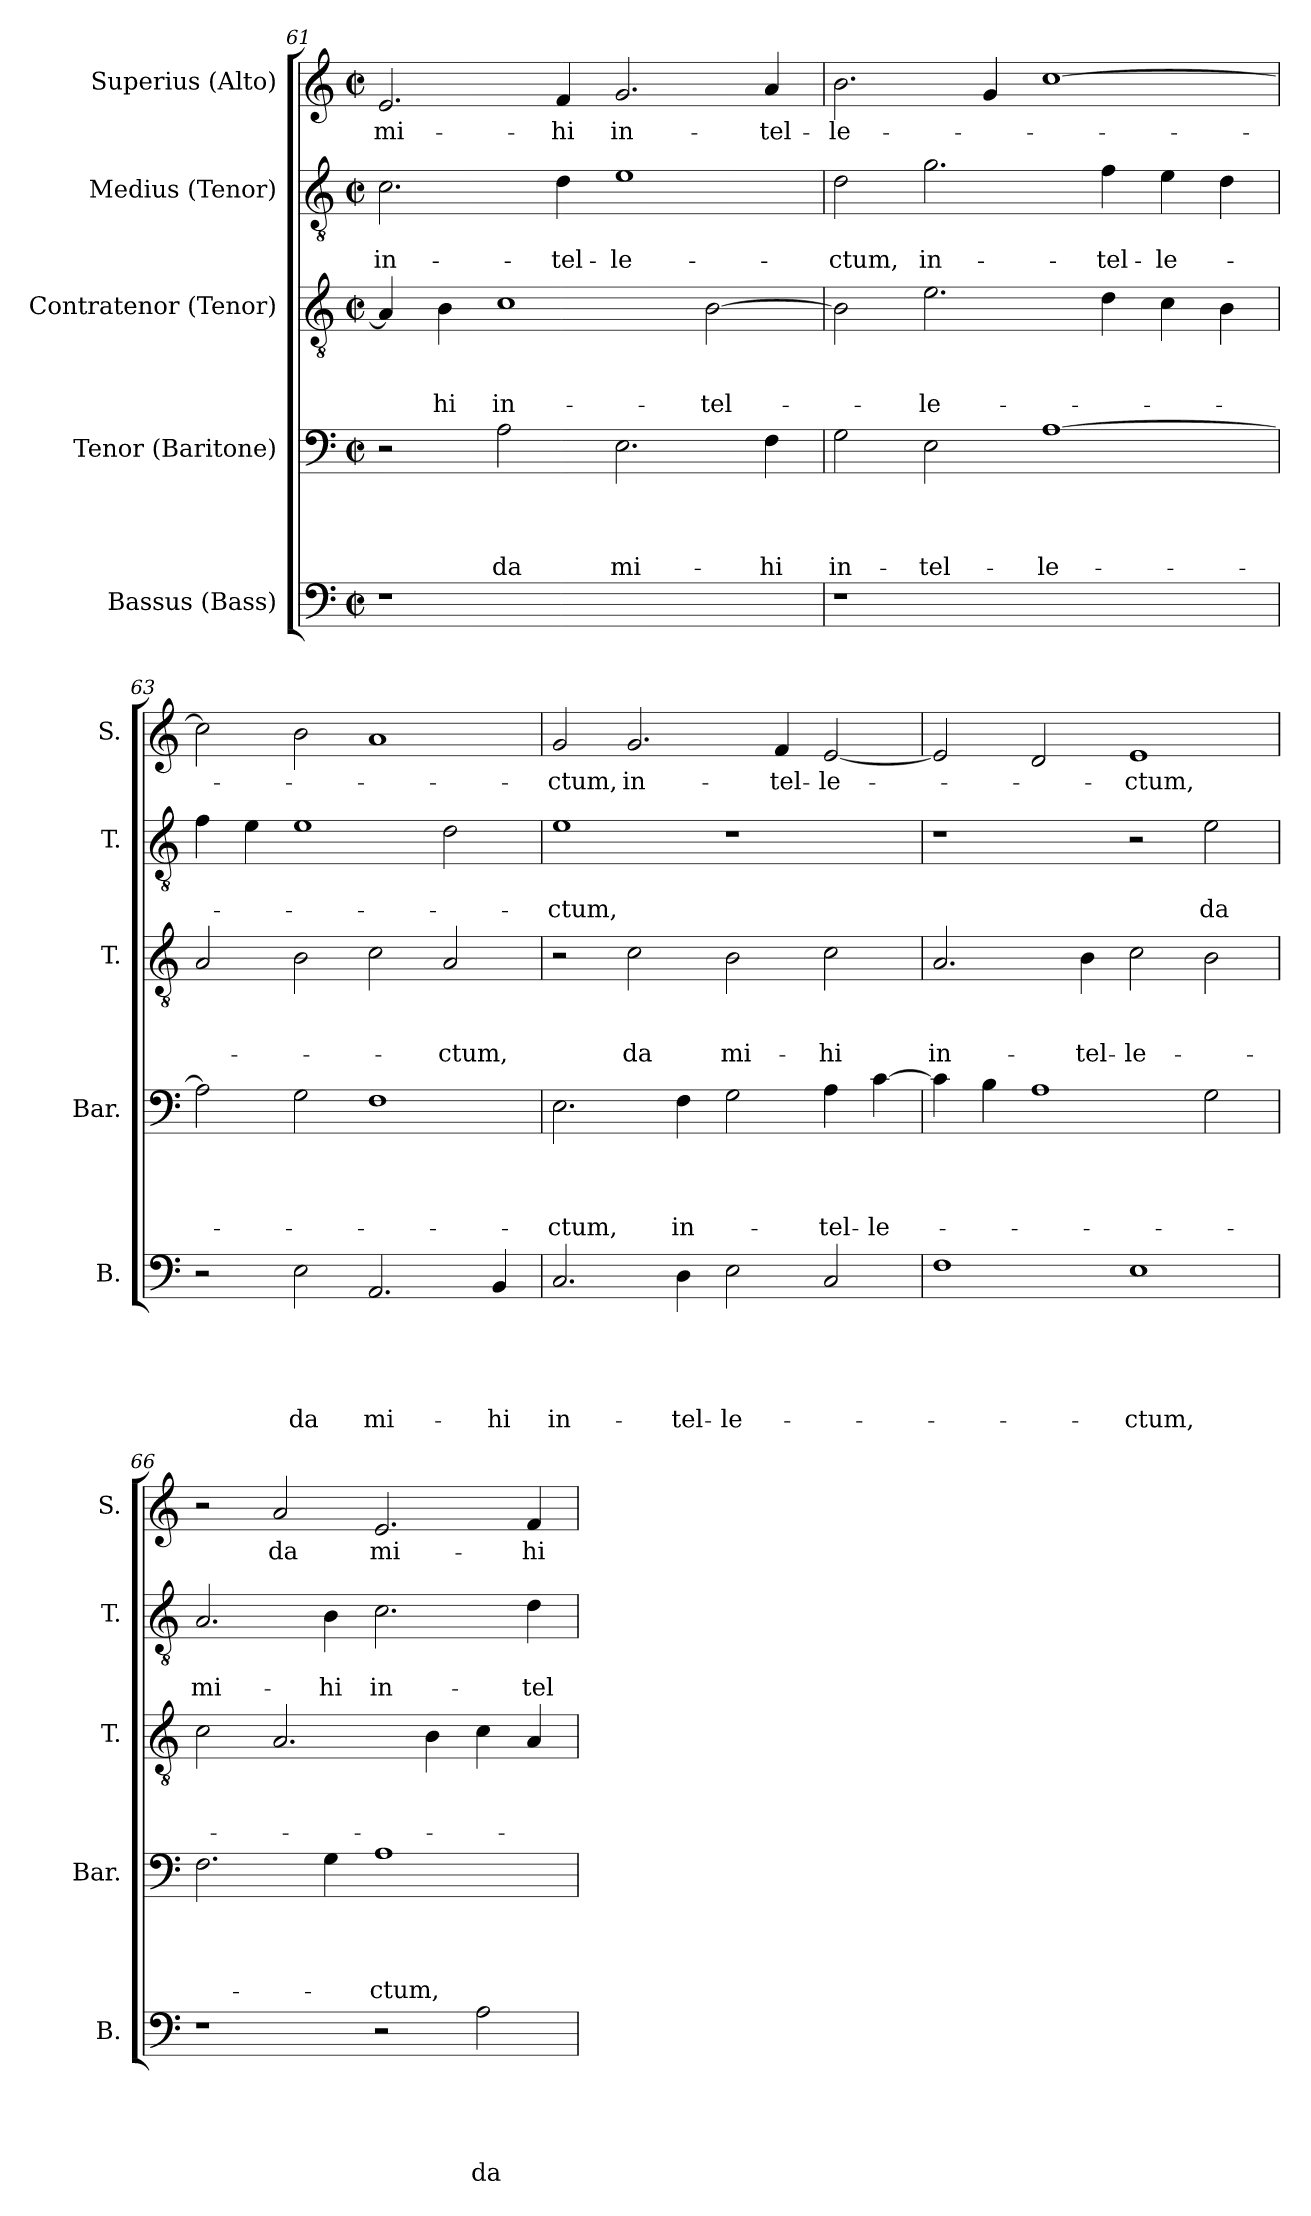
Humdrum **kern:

**kern	**text	**text	**text	**text	**text	**kern	**text	**text	**text	**text	**kern	**text	**text	**text	**kern	**text	**text	**kern	**text
*part5	*part5	*part5	*part5	*part5	*part5	*part4	*part4	*part4	*part4	*part4	*part3	*part3	*part3	*part3	*part2	*part2	*part2	*part1	*part1
*staff5	*staff5	*staff5	*staff5	*staff5	*staff5	*staff4	*staff4	*staff4	*staff4	*staff4	*staff3	*staff3	*staff3	*staff3	*staff2	*staff2	*staff2	*staff1	*staff1
*I"Bassus (Bass)	*	*	*	*	*	*I"Tenor (Baritone)	*	*	*	*	*I"Contratenor (Tenor)	*	*	*	*I"Medius (Tenor)	*	*	*I"Superius (Alto)	*
*I'B.	*	*	*	*	*	*I'Bar.	*	*	*	*	*I'T.	*	*	*	*I'T.	*	*	*I'S.	*
!!LO:PB:g=z
*clefF4	*	*	*	*	*	*clefF4	*	*	*	*	*clefGv2	*	*	*	*clefGv2	*	*	*clefG2	*
*k[]	*	*	*	*	*	*k[]	*	*	*	*	*k[]	*	*	*	*k[]	*	*	*k[]	*
*C:	*	*	*	*	*	*C:	*	*	*	*	*C:	*	*	*	*C:	*	*	*C:	*
*M2/2	*	*	*	*	*	*M2/2	*	*	*	*	*M2/2	*	*	*	*M2/2	*	*	*M2/2	*
*met(c|)	*	*	*	*	*	*met(c|)	*	*	*	*	*met(c|)	*	*	*	*met(c|)	*	*	*met(c|)	*
=61	=61	=61	=61	=61	=61	=61	=61	=61	=61	=61	=61	=61	=61	=61	=61	=61	=61	=61	=61
!LO:N:vis=1	!	!	!	!	!	!	!	!	!	!	!	!	!	!	!	!	!LO:LY:b	!	!LO:LY:b
1r	.	.	.	.	.	2r	.	.	.	.	4A/]	.	.	.	2.c\	.	in-	2.e/	mi-
!	!	!	!	!	!	!	!	!	!	!	!	!	!	!LO:LY:b	!	!	!	!	!
.	.	.	.	.	.	.	.	.	.	.	4B\	.	.	-hi	.	.	.	.	.
!	!	!	!	!	!	!	!	!	!	!LO:LY:b	!	!	!	!LO:LY:b	!	!	!	!	!
.	.	.	.	.	.	2A\	.	.	.	da	1c	.	.	in-	.	.	.	.	.
!	!	!	!	!	!	!	!	!	!	!	!	!	!	!	!	!	!LO:LY:b	!	!LO:LY:b
.	.	.	.	.	.	.	.	.	.	.	.	.	.	.	4d\	.	-tel-	4f/	-hi
!	!	!	!	!	!	!	!	!	!	!LO:LY:b	!	!	!	!	!	!	!LO:LY:b	!	!LO:LY:b
1ryy	.	.	.	.	.	2.E\	.	.	.	mi-	.	.	.	.	1e	.	-le-	2.g/	in-
!	!	!	!	!	!	!	!	!	!	!	!	!	!	!LO:LY:b	!	!	!	!	!
.	.	.	.	.	.	.	.	.	.	.	[>2B\	.	.	-tel-	.	.	.	.	.
!	!	!	!	!	!	!	!	!	!	!LO:LY:b	!	!	!	!	!	!	!	!	!LO:LY:b
.	.	.	.	.	.	4F\	.	.	.	-hi	.	.	.	.	.	.	.	4a/	-tel-
=62	=62	=62	=62	=62	=62	=62	=62	=62	=62	=62	=62	=62	=62	=62	=62	=62	=62	=62	=62
!LO:N:vis=1	!	!	!	!	!	!	!	!	!	!LO:LY:b	!	!	!	!	!	!	!LO:LY:b	!	!LO:LY:b
1r	.	.	.	.	.	2G\	.	.	.	in-	2B\]	.	.	.	2d\	.	-ctum,	2.b\	-le-
!	!	!	!	!	!	!	!	!	!	!LO:LY:b	!	!	!	!LO:LY:b	!	!	!LO:LY:b	!	!
.	.	.	.	.	.	2E\	.	.	.	-tel-	2.e\	.	.	-le-	2.g\	.	in-	.	.
.	.	.	.	.	.	.	.	.	.	.	.	.	.	.	.	.	.	4g/	.
!	!	!	!	!	!	!	!	!	!	!LO:LY:b	!	!	!	!	!	!	!	!	!
1ryy	.	.	.	.	.	[>1A	.	.	.	-le-	.	.	.	.	.	.	.	[>1cc	.
!	!	!	!	!	!	!	!	!	!	!	!	!	!	!	!	!	!LO:LY:b	!	!
.	.	.	.	.	.	.	.	.	.	.	4d\	.	.	.	4f\	.	-tel-	.	.
!	!	!	!	!	!	!	!	!	!	!	!	!	!	!	!	!	!LO:LY:b	!	!
.	.	.	.	.	.	.	.	.	.	.	4c\	.	.	.	4e\	.	-le-	.	.
.	.	.	.	.	.	.	.	.	.	.	4B\	.	.	.	4d\	.	.	.	.
=63	=63	=63	=63	=63	=63	=63	=63	=63	=63	=63	=63	=63	=63	=63	=63	=63	=63	=63	=63
2r	.	.	.	.	.	2A\]	.	.	.	.	2A/	.	.	.	4f\	.	.	2cc\]	.
.	.	.	.	.	.	.	.	.	.	.	.	.	.	.	4e\	.	.	.	.
!	!	!	!	!	!LO:LY:b	!	!	!	!	!	!	!	!	!	!	!	!	!	!
2E\	.	.	.	.	da	2G\	.	.	.	.	2B\	.	.	.	1e	.	.	2b\	.
!	!	!	!	!	!LO:LY:b	!	!	!	!	!	!	!	!	!	!	!	!	!	!
2.AA/	.	.	.	.	mi-	1F	.	.	.	.	2c\	.	.	.	.	.	.	1a	.
!	!	!	!	!	!	!	!	!	!	!	!	!	!	!LO:LY:b	!	!	!	!	!
.	.	.	.	.	.	.	.	.	.	.	2A/	.	.	-ctum,	2d\	.	.	.	.
!	!	!	!	!	!LO:LY:b	!	!	!	!	!	!	!	!	!	!	!	!	!	!
4BB/	.	.	.	.	-hi	.	.	.	.	.	.	.	.	.	.	.	.	.	.
=64	=64	=64	=64	=64	=64	=64	=64	=64	=64	=64	=64	=64	=64	=64	=64	=64	=64	=64	=64
!	!	!	!	!	!LO:LY:b	!	!	!	!	!LO:LY:b	!	!	!	!	!	!	!LO:LY:b	!	!LO:LY:b
2.C/	.	.	.	.	in-	2.E\	.	.	.	-ctum,	2r	.	.	.	1e	.	-ctum,	2g/	-ctum,
!	!	!	!	!	!	!	!	!	!	!	!	!	!	!LO:LY:b	!	!	!	!	!LO:LY:b
.	.	.	.	.	.	.	.	.	.	.	2c\	.	.	da	.	.	.	2.g/	in-
!	!	!	!	!	!LO:LY:b	!	!	!	!	!LO:LY:b	!	!	!	!	!	!	!	!	!
4D\	.	.	.	.	-tel-	4F\	.	.	.	in-	.	.	.	.	.	.	.	.	.
!	!	!	!	!	!LO:LY:b	!	!	!	!	!	!	!	!	!LO:LY:b	!	!	!	!	!
2E\	.	.	.	.	-le-	2G\	.	.	.	.	2B\	.	.	mi-	1r	.	.	.	.
!	!	!	!	!	!	!	!	!	!	!	!	!	!	!	!	!	!	!	!LO:LY:b
.	.	.	.	.	.	.	.	.	.	.	.	.	.	.	.	.	.	4f/	-tel-
!	!	!	!	!	!	!	!	!	!	!LO:LY:b	!	!	!	!LO:LY:b	!	!	!	!	!LO:LY:b
2C/	.	.	.	.	.	4A\	.	.	.	-tel-	2c\	.	.	-hi	.	.	.	[<2e/	-le-
!	!	!	!	!	!	!	!	!	!	!LO:LY:b	!	!	!	!	!	!	!	!	!
.	.	.	.	.	.	[<4c\	.	.	.	-le-	.	.	.	.	.	.	.	.	.
!!LO:LB:g=z
=65	=65	=65	=65	=65	=65	=65	=65	=65	=65	=65	=65	=65	=65	=65	=65	=65	=65	=65	=65
!	!	!	!	!	!	!	!	!	!	!	!	!	!	!LO:LY:b	!	!	!	!	!
1F	.	.	.	.	.	4c\]	.	.	.	.	2.A/	.	.	in-	1r	.	.	2e/]	.
.	.	.	.	.	.	4B\	.	.	.	.	.	.	.	.	.	.	.	.	.
.	.	.	.	.	.	1A	.	.	.	.	.	.	.	.	.	.	.	2d/	.
!	!	!	!	!	!	!	!	!	!	!	!	!	!	!LO:LY:b	!	!	!	!	!
.	.	.	.	.	.	.	.	.	.	.	4B\	.	.	-tel-	.	.	.	.	.
!	!	!	!	!	!LO:LY:b	!	!	!	!	!	!	!	!	!LO:LY:b	!	!	!	!	!LO:LY:b
1E	.	.	.	.	-ctum,	.	.	.	.	.	2c\	.	.	-le-	2r	.	.	1e	-ctum,
!	!	!	!	!	!	!	!	!	!	!	!	!	!	!	!	!	!LO:LY:b	!	!
.	.	.	.	.	.	2G\	.	.	.	.	2B\	.	.	.	2e\	.	da	.	.
=66	=66	=66	=66	=66	=66	=66	=66	=66	=66	=66	=66	=66	=66	=66	=66	=66	=66	=66	=66
!	!	!	!	!	!	!	!	!	!	!	!	!	!	!	!	!	!LO:LY:b	!	!
1r	.	.	.	.	.	2.F\	.	.	.	.	2c\	.	.	.	2.A/	.	mi-	2r	.
!	!	!	!	!	!	!	!	!	!	!	!	!	!	!	!	!	!	!	!LO:LY:b
.	.	.	.	.	.	.	.	.	.	.	2.A/	.	.	.	.	.	.	2a/	da
!	!	!	!	!	!	!	!	!	!	!	!	!	!	!	!	!	!LO:LY:b	!	!
.	.	.	.	.	.	4G\	.	.	.	.	.	.	.	.	4B\	.	-hi	.	.
!	!	!	!	!	!	!	!	!	!	!LO:LY:b	!	!	!	!	!	!	!LO:LY:b	!	!LO:LY:b
2r	.	.	.	.	.	1A	.	.	.	-ctum,	.	.	.	.	2.c\	.	in-	2.e/	mi-
.	.	.	.	.	.	.	.	.	.	.	4B\	.	.	.	.	.	.	.	.
!	!	!	!	!	!LO:LY:b	!	!	!	!	!	!	!	!	!	!	!	!	!	!
2A\	.	.	.	.	da	.	.	.	.	.	4c\	.	.	.	.	.	.	.	.
!	!	!	!	!	!	!	!	!	!	!	!	!	!	!	!	!	!LO:LY:b	!	!LO:LY:b
.	.	.	.	.	.	.	.	.	.	.	4A/	.	.	.	4d\	.	-tel-	4f/	-hi
=	=	=	=	=	=	=	=	=	=	=	=	=	=	=	=	=	=	=	=
*-	*-	*-	*-	*-	*-	*-	*-	*-	*-	*-	*-	*-	*-	*-	*-	*-	*-	*-	*-
